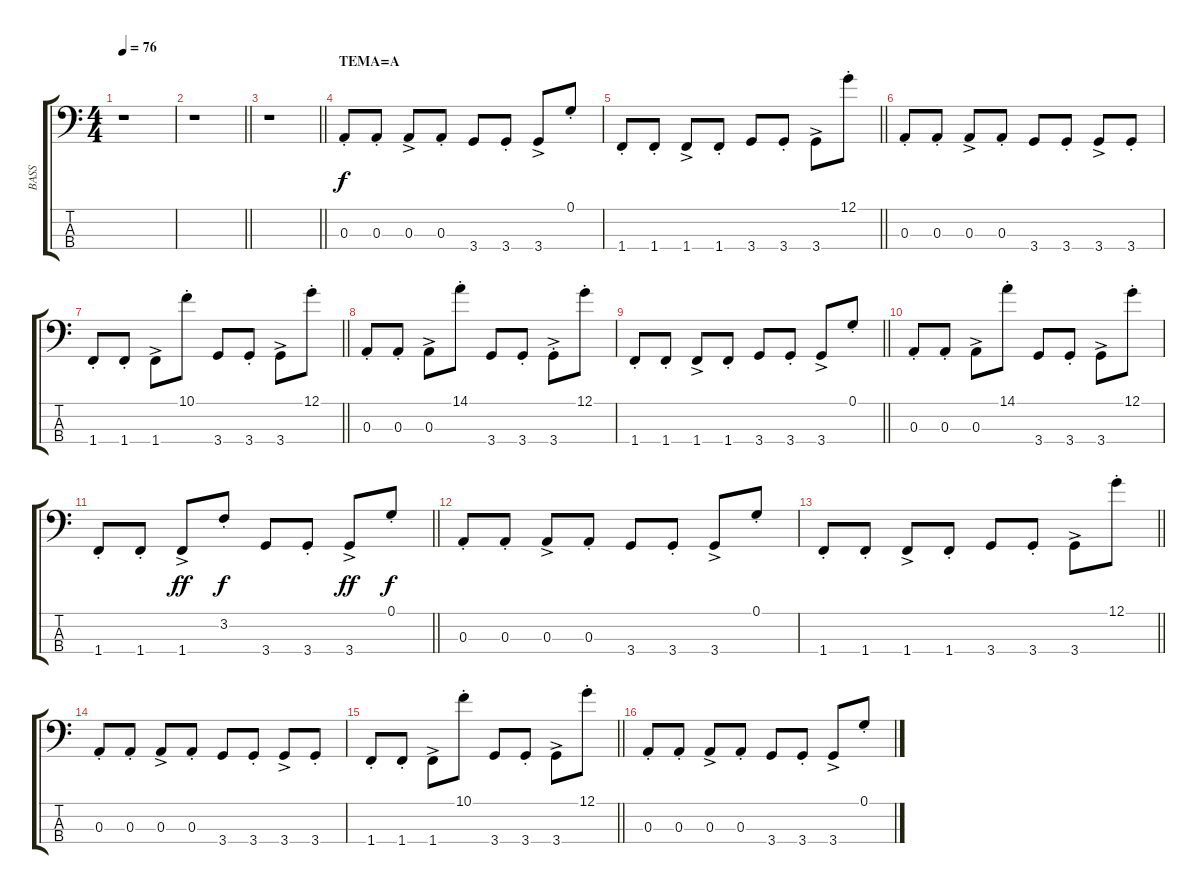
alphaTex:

\track ("BASS" "BASS") {instrument electricbassfinger}
\staff {score tabs}
\tuning (G2 D2 A1 E1) {hide}
\ts (4 4)
\tempo 76
\clef f4
\ks c
r.1{dy f} |
\barLineRight lightlight
r.1 |
\barLineRight lightlight
r.1 |
\section ("" "TEMA=A")
0.3{st}.8 0.3{st}.8 0.3{ac}.8 0.3{st}.8 3.4.8 3.4{st}.8 3.4{ac}.8 0.1{st}.8 |
\barLineRight lightlight
1.4{st}.8 1.4{st}.8 1.4{ac}.8 1.4{st}.8 3.4.8 3.4{st}.8 3.4{ac}.8 12.1{st}.8 |
0.3{st}.8 0.3{st}.8 0.3{ac}.8 0.3{st}.8 3.4.8 3.4{st}.8 3.4{ac}.8 3.4{st}.8 |
\barLineRight lightlight
1.4{st}.8 1.4{st}.8 1.4{ac}.8 10.1{st}.8 3.4.8 3.4{st}.8 3.4{ac}.8 12.1{st}.8 |
0.3{st}.8 0.3{st}.8 0.3{ac}.8 14.1{st}.8 3.4.8 3.4{st}.8 3.4{ac st}.8 12.1{st}.8 |
\barLineRight lightlight
1.4{st}.8 1.4{st}.8 1.4{ac}.8 1.4{st}.8 3.4.8 3.4{st}.8 3.4{ac}.8 0.1{st}.8 |
0.3{st}.8 0.3{st}.8 0.3{ac}.8 14.1{st}.8 3.4.8 3.4{st}.8 3.4{ac}.8 12.1{st}.8 |
\barLineRight lightlight
1.4{st}.8 1.4{st}.8 1.4{ac}.8{dy ff} 3.2{st}.8{dy f} 3.4.8 3.4{st}.8 3.4{ac}.8{dy ff} 0.1{st}.8{dy f} |
0.3{st}.8 0.3{st}.8 0.3{ac}.8 0.3{st}.8 3.4.8 3.4{st}.8 3.4{ac}.8 0.1{st}.8 |
\barLineRight lightlight
1.4{st}.8 1.4{st}.8 1.4{ac}.8 1.4{st}.8 3.4.8 3.4{st}.8 3.4{ac}.8 12.1{st}.8 |
0.3{st}.8 0.3{st}.8 0.3{ac}.8 0.3{st}.8 3.4.8 3.4{st}.8 3.4{ac}.8 3.4{st}.8 |
\barLineRight lightlight
1.4{st}.8 1.4{st}.8 1.4{ac}.8 10.1{st}.8 3.4.8 3.4{st}.8 3.4{ac}.8 12.1{st}.8 |
0.3{st}.8 0.3{st}.8 0.3{ac}.8 0.3{st}.8 3.4.8 3.4{st}.8 3.4{ac}.8 0.1{st}.8
